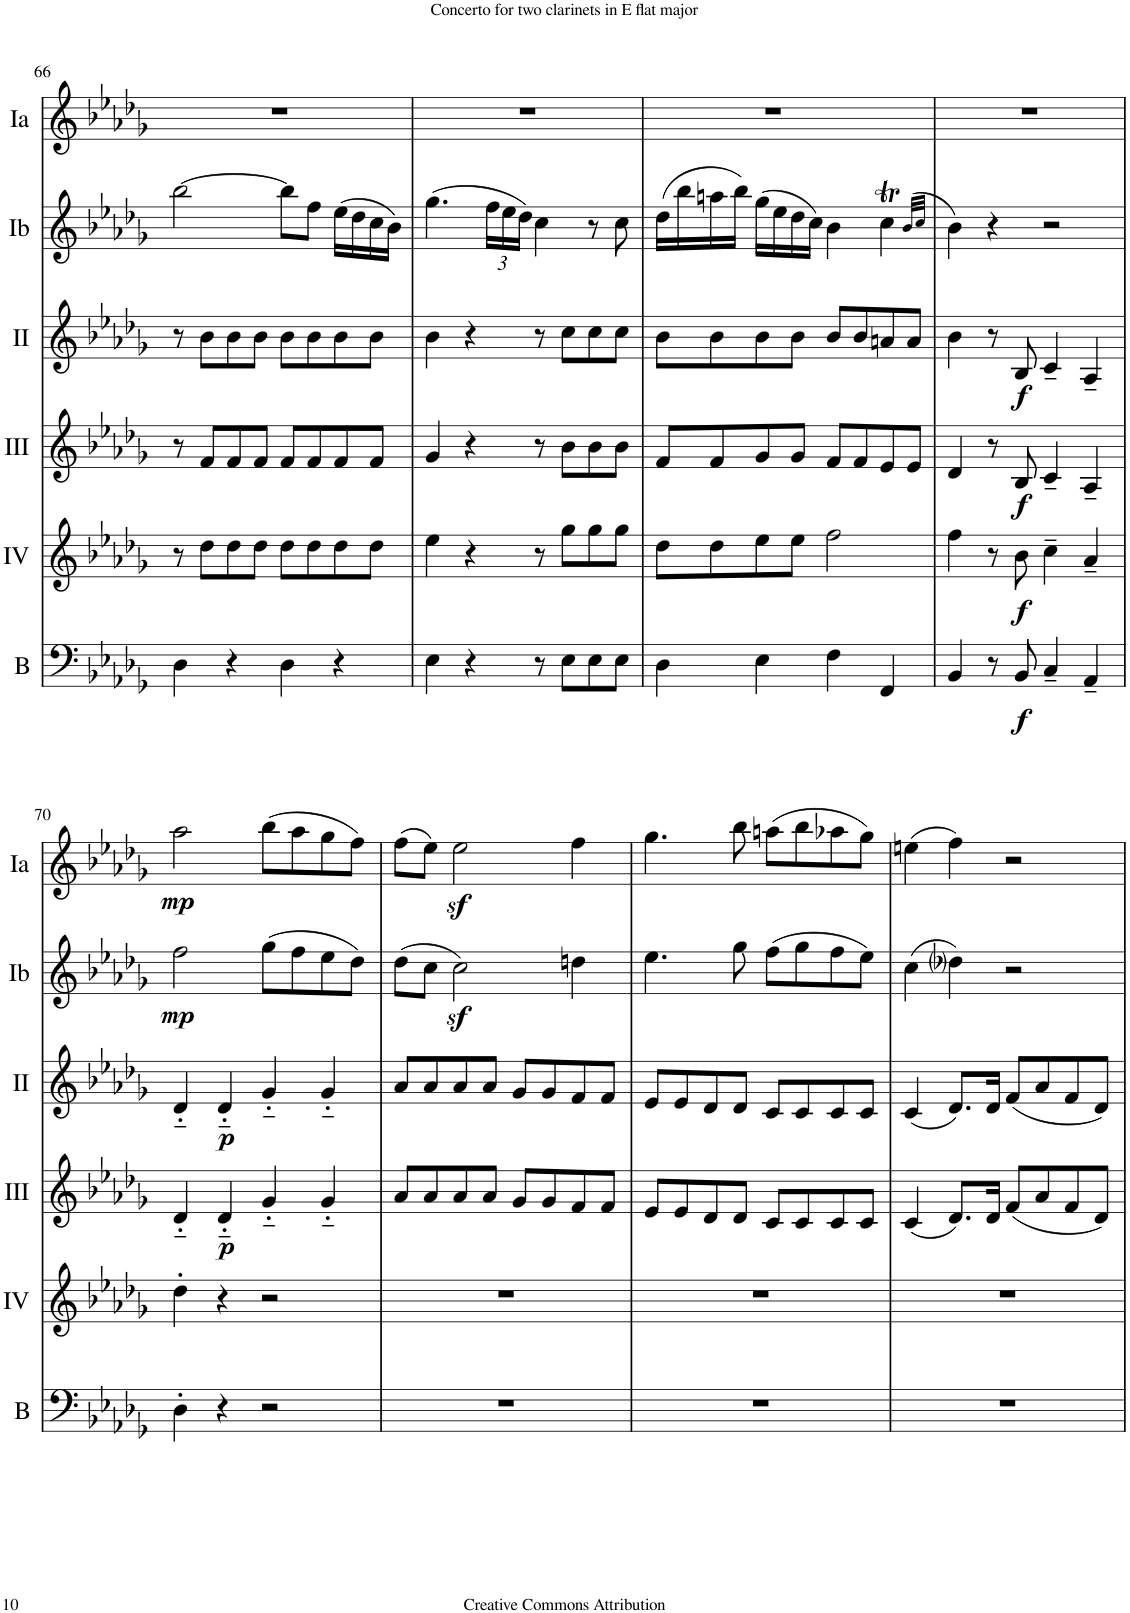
**kern	**dynam	**kern	**dynam	**kern	**dynam	**kern	**dynam	**kern	**dynam	**kern	**dynam
*part6	*part6	*part5	*part5	*part4	*part4	*part3	*part3	*part2	*part2	*part1	*part1
*staff6	*staff6	*staff5	*staff5	*staff4	*staff4	*staff3	*staff3	*staff2	*staff2	*staff1	*staff1
*I"Bass	*	*I"Acc. 4	*	*I"Acc. 3	*	*I"Acc. 2	*	*I"Acc. 1b	*	*I"Acc. 1a	*
*I'B	*	*	*	*	*	*	*	*	*	*	*
!!LO:PB:g=z
*clefF4	*	*clefG2	*	*clefG2	*	*clefG2	*	*clefG2	*	*clefG2	*
*Trd7c12	*	*Trd7c12	*	*	*	*	*	*	*	*	*
*k[b-e-a-d-g-]	*	*k[b-e-a-d-g-]	*	*k[b-e-a-d-g-]	*	*k[b-e-a-d-g-]	*	*k[b-e-a-d-g-]	*	*k[b-e-a-d-g-]	*
*M4/4	*	*M4/4	*	*M4/4	*	*M4/4	*	*M4/4	*	*M4/4	*
=66	=66	=66	=66	=66	=66	=66	=66	=66	=66	=66	=66
4D-\	.	8r	.	8r	.	8r	.	[2bb-\	.	1r	.
.	.	8dd-\L	.	8f/L	.	8b-\L	.	.	.	.	.
4r	.	8dd-\	.	8f/	.	8b-\	.	.	.	.	.
.	.	8dd-\J	.	8f/J	.	8b-\J	.	.	.	.	.
4D-\	.	8dd-\L	.	8f/L	.	8b-\L	.	8bb-\L]	.	.	.
.	.	8dd-\	.	8f/	.	8b-\	.	8ff\J	.	.	.
4r	.	8dd-\	.	8f/	.	8b-\	.	(16ee-\LL	.	.	.
.	.	.	.	.	.	.	.	16dd-\	.	.	.
.	.	8dd-\J	.	8f/J	.	8b-\J	.	16cc\	.	.	.
.	.	.	.	.	.	.	.	16b-\JJ)	.	.	.
=67	=67	=67	=67	=67	=67	=67	=67	=67	=67	=67	=67
4E-\	.	4ee-\	.	4g-/	.	4b-\	.	(4.gg-\	.	1r	.
4r	.	4r	.	4r	.	4r	.	.	.	.	.
*	*	*	*	*	*	*	*	*Xbrackettup	*	*	*
.	.	.	.	.	.	.	.	24ff\LL	.	.	.
.	.	.	.	.	.	.	.	24ee-\	.	.	.
.	.	.	.	.	.	.	.	24dd-\JJ)	.	.	.
8r	.	8r	.	8r	.	8r	.	4cc\	.	.	.
8E-\L	.	8gg-\L	.	8b-\L	.	8cc\L	.	.	.	.	.
8E-\	.	8gg-\	.	8b-\	.	8cc\	.	8r	.	.	.
8E-\J	.	8gg-\J	.	8b-\J	.	8cc\J	.	8cc\	.	.	.
=68	=68	=68	=68	=68	=68	=68	=68	=68	=68	=68	=68
4D-\	.	8dd-\L	.	8f/L	.	8b-\L	.	(16dd-\LL	.	1r	.
.	.	.	.	.	.	.	.	16bb-\	.	.	.
.	.	8dd-\	.	8f/	.	8b-\	.	16aan\	.	.	.
.	.	.	.	.	.	.	.	16bb-\JJ)	.	.	.
4E-\	.	8ee-\	.	8g-/	.	8b-\	.	(16gg-\LL	.	.	.
.	.	.	.	.	.	.	.	16ee-\	.	.	.
.	.	8ee-\J	.	8g-/J	.	8b-\J	.	16dd-\	.	.	.
.	.	.	.	.	.	.	.	16cc\JJ)	.	.	.
4F\	.	2ff\	.	8f/L	.	8b-/L	.	4b-\	.	.	.
.	.	.	.	8f/	.	8b-/	.	.	.	.	.
4FF/	.	.	.	8e-/	.	8an/	.	4cct\	.	.	.
.	.	.	.	8e-/J	.	8a/J	.	.	.	.	.
.	.	.	.	.	.	.	.	(32qb-/LLL	.	.	.
.	.	.	.	.	.	.	.	32qcc/JJJ	.	.	.
=69	=69	=69	=69	=69	=69	=69	=69	=69	=69	=69	=69
4BB-/	.	4ff\	.	4d-/	.	4b-\	.	4b-\)	.	1r	.
8r	.	8r	.	8r	.	8r	.	4r	.	.	.
!	!LO:DY:b	!	!LO:DY:b	!	!LO:DY:b	!	!LO:DY:b	!	!	!	!
8BB-/	f	8b-\	f	8B-/	f	8B-/	f	.	.	.	.
4C~/	.	4cc~\	.	4c~/	.	4c~/	.	2r	.	.	.
4AA-~/	.	4a-~/	.	4A-~/	.	4A-~/	.	.	.	.	.
!!LO:LB:g=z
=70	=70	=70	=70	=70	=70	=70	=70	=70	=70	=70	=70
!	!	!	!	!	!	!	!	!	!LO:DY:b	!	!LO:DY:b
4D-'\	.	4dd-'\	.	4d-'~/	.	4d-'~/	.	2ff\	mp	2aa-\	mp
!	!	!	!	!	!LO:DY:b	!	!LO:DY:b	!	!	!	!
4r	.	4r	.	4d-'~/	p	4d-'~/	p	.	.	.	.
2r	.	2r	.	4g-'~/	.	4g-'~/	.	(8gg-\L	.	(8bb-\L	.
.	.	.	.	.	.	.	.	8ff\	.	8aa-\	.
.	.	.	.	4g-'~/	.	4g-'~/	.	8ee-\	.	8gg-\	.
.	.	.	.	.	.	.	.	8dd-\J)	.	8ff\J)	.
=71	=71	=71	=71	=71	=71	=71	=71	=71	=71	=71	=71
1r	.	1r	.	8a-/L	.	8a-/L	.	(8dd-\L	.	(8ff\L	.
.	.	.	.	8a-/	.	8a-/	.	8cc\J	.	8ee-\J)	.
.	.	.	.	8a-/	.	8a-/	.	2ccz<\)	.	2ee-z<\	.
.	.	.	.	8a-/J	.	8a-/J	.	.	.	.	.
.	.	.	.	8g-/L	.	8g-/L	.	.	.	.	.
.	.	.	.	8g-/	.	8g-/	.	.	.	.	.
.	.	.	.	8f/	.	8f/	.	4ddn\	.	4ff\	.
.	.	.	.	8f/J	.	8f/J	.	.	.	.	.
=72	=72	=72	=72	=72	=72	=72	=72	=72	=72	=72	=72
1r	.	1r	.	8e-/L	.	8e-/L	.	4.ee-\	.	4.gg-\	.
.	.	.	.	8e-/	.	8e-/	.	.	.	.	.
.	.	.	.	8d-/	.	8d-/	.	.	.	.	.
.	.	.	.	8d-/J	.	8d-/J	.	8gg-\	.	8bb-\	.
.	.	.	.	8c/L	.	8c/L	.	(8ff\L	.	(8aan\L	.
.	.	.	.	8c/	.	8c/	.	8gg-\	.	8bb-\	.
.	.	.	.	8c/	.	8c/	.	8ff\	.	8aa-X\	.
.	.	.	.	8c/J	.	8c/J	.	8ee-\J)	.	8gg-\J)	.
=73	=73	=73	=73	=73	=73	=73	=73	=73	=73	=73	=73
1r	.	1r	.	(4c/	.	(4c/	.	(4cc\	.	(4een\	.
.	.	.	.	8.d-/L)	.	8.d-/L)	.	4dd-i\)	.	4ff\)	.
.	.	.	.	16d-/Jk	.	16d-/Jk	.	.	.	.	.
.	.	.	.	(8f/L	.	(8f/L	.	2r	.	2r	.
.	.	.	.	8a-/	.	8a-/	.	.	.	.	.
.	.	.	.	8f/	.	8f/	.	.	.	.	.
.	.	.	.	8d-/J)	.	8d-/J)	.	.	.	.	.
=	=	=	=	=	=	=	=	=	=	=	=
*-	*-	*-	*-	*-	*-	*-	*-	*-	*-	*-	*-
